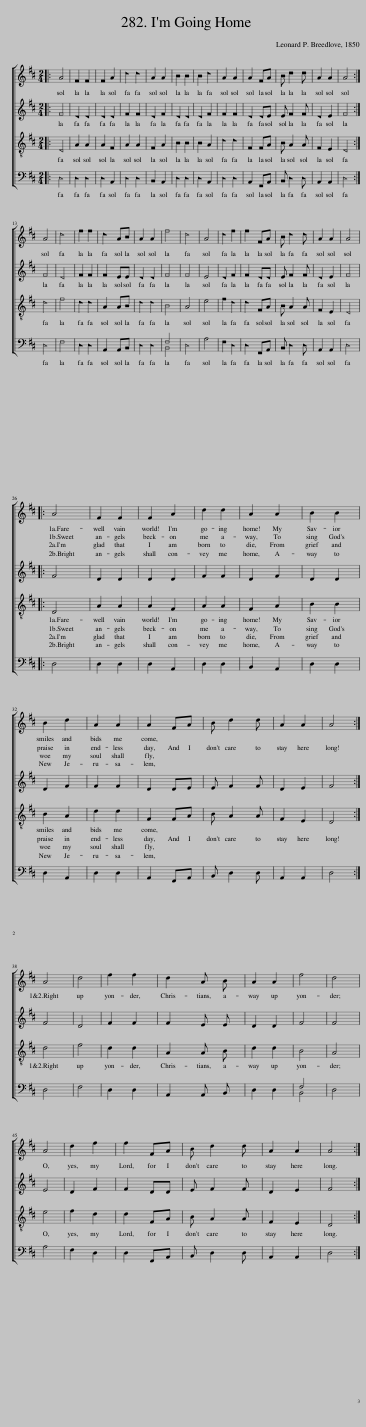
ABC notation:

X:1
%%score [ 1 2 3 ( 4 5 ) ]
L:1/8
M:2/4
I:linebreak $
K:D
V:1 treble
V:2 treble
V:3 treble-8
V:4 bass
V:5 bass
V:1
|: A4 | F2 F2 | F2 A2 | d2 d2 | A2 A2 | %5
 B2 B2 | B2 d2 | A2 A2 | A2 FA | B d2 d | %10
 A2 A2 | A4 :|$ A4 | d4 | f2 f2 | %15
 d2 AB | A2 A2 | f4 | d4 | A4 | %20
 d2 f2 | f2 FA | B d2 d | A2 A2 | A4 |:$ %25
 A4 | F2 F2 | F2 A2 | d2 d2 | A2 A2 | %30
 B2 B2 |$ B2 d2 | A2 A2 | A2 FA | B d2 d | %35
 A2 A2 | A4 :|$ A4 | d4 | f2 f2 | %40
 d2 A B | A2 A2 | f4 | d4 |$ A4 | %45
 d2 f2 | f2 FA | B d2 d | A2 A2 | A4 :| %50
V:2
|: F4 | D2 D2 | D2 D2 | F2 F2 | D2 F2 | %5
 D2 D2 | D2 F2 | F2 F2 | D2 DE | E F2 F | %10
 D2 E2 | F4 :|$ F4 | D4 | F2 F2 | %15
 F2 EE | D2 D2 | F4 | F4 | E4 | %20
 D2 F2 | F2 DD | E F2 F | D2 E2 | F4 |:$ %25
 F4 | D2 D2 | D2 D2 | F2 F2 | D2 F2 | %30
 D2 D2 |$ D2 F2 | F2 F2 | D2 DE | E F2 F | %35
 D2 E2 | F4 :|$ F4 | D4 | F2 F2 | %40
 F2 E E | D2 D2 | F4 | F4 |$ E4 | %45
 D2 F2 | F2 DD | E F2 F | D2 E2 | F4 :| %50
V:3
|: D4 | A2 A2 | A2 F2 | A2 A2 | F2 A2 | %5
 B2 B2 | B2 A2 | d2 d2 | F2 FA | B A2 A | %10
 F2 E2 | D4 :|$ d4 | f4 | d2 d2 | %15
 A2 AB | d2 d2 | B4 | A4 | e4 | %20
 f2 d2 | d2 FA | B A2 A | F2 E2 | D4 |:$ %25
 D4 | A2 A2 | A2 F2 | A2 A2 | F2 A2 | %30
 B2 B2 |$ B2 A2 | d2 d2 | F2 FA | B A2 A | %35
 F2 E2 | D4 :|$ d4 | f4 | d2 d2 | %40
 A2 A B | d2 d2 | B4 | A4 |$ e4 | %45
 f2 d2 | d2 FA | B A2 A | F2 E2 | D4 :| %50
V:4
|: D,4 | D,2 D,2 | D,2 A,,2 | D,2 D,2 | B,,2 A,,2 | %5
 D,2 D,2 | D,2 A,,2 | D,2 D,2 | A,,2 F,,A,, | B,, D,2 D, | %10
 A,,2 A,,2 | D,4 :|$ D,4 | F,4 | D,2 D,2 | %15
 A,,2 A,,B,, | D,2 D,2 | F,4 | D,4 | A,4 | %20
 F,2 D,2 | D,2 F,,A,, | B,, D,2 D, | A,,2 A,,2 | D,4 |:$ %25
 D,4 | D,2 D,2 | D,2 A,,2 | D,2 D,2 | B,,2 A,,2 | %30
 D,2 D,2 |$ D,2 A,,2 | D,2 D,2 | A,,2 F,,A,, | B,, D,2 D, | %35
 A,,2 A,,2 | D,4 :|$ D,4 | F,4 | D,2 D,2 | %40
 A,,2 A,, B,, | D,2 D,2 | F,4 | D,4 |$ A,4 | %45
 F,2 D,2 | D,2 F,,A,, | B,, D,2 D, | A,,2 A,,2 | D,4 :| %50
V:5
|: x4 | x4 | x4 | x4 | x4 | %5
 x4 | x4 | x4 | x4 | x4 | %10
 x4 | x4 :|$ x4 | x4 | x4 | %15
 x4 | x4 | B,,4 | x4 | x4 | %20
 x4 | x4 | x4 | x4 | x4 |:$ %25
 x4 | x4 | x4 | x4 | x4 | %30
 x4 |$ x4 | x4 | x4 | x4 | %35
 x4 | x4 :|$ x4 | x4 | x4 | %40
 x4 | x4 | B,,4 | x4 |$ x4 | %45
 x4 | x4 | x4 | x4 | x4 :| %50
